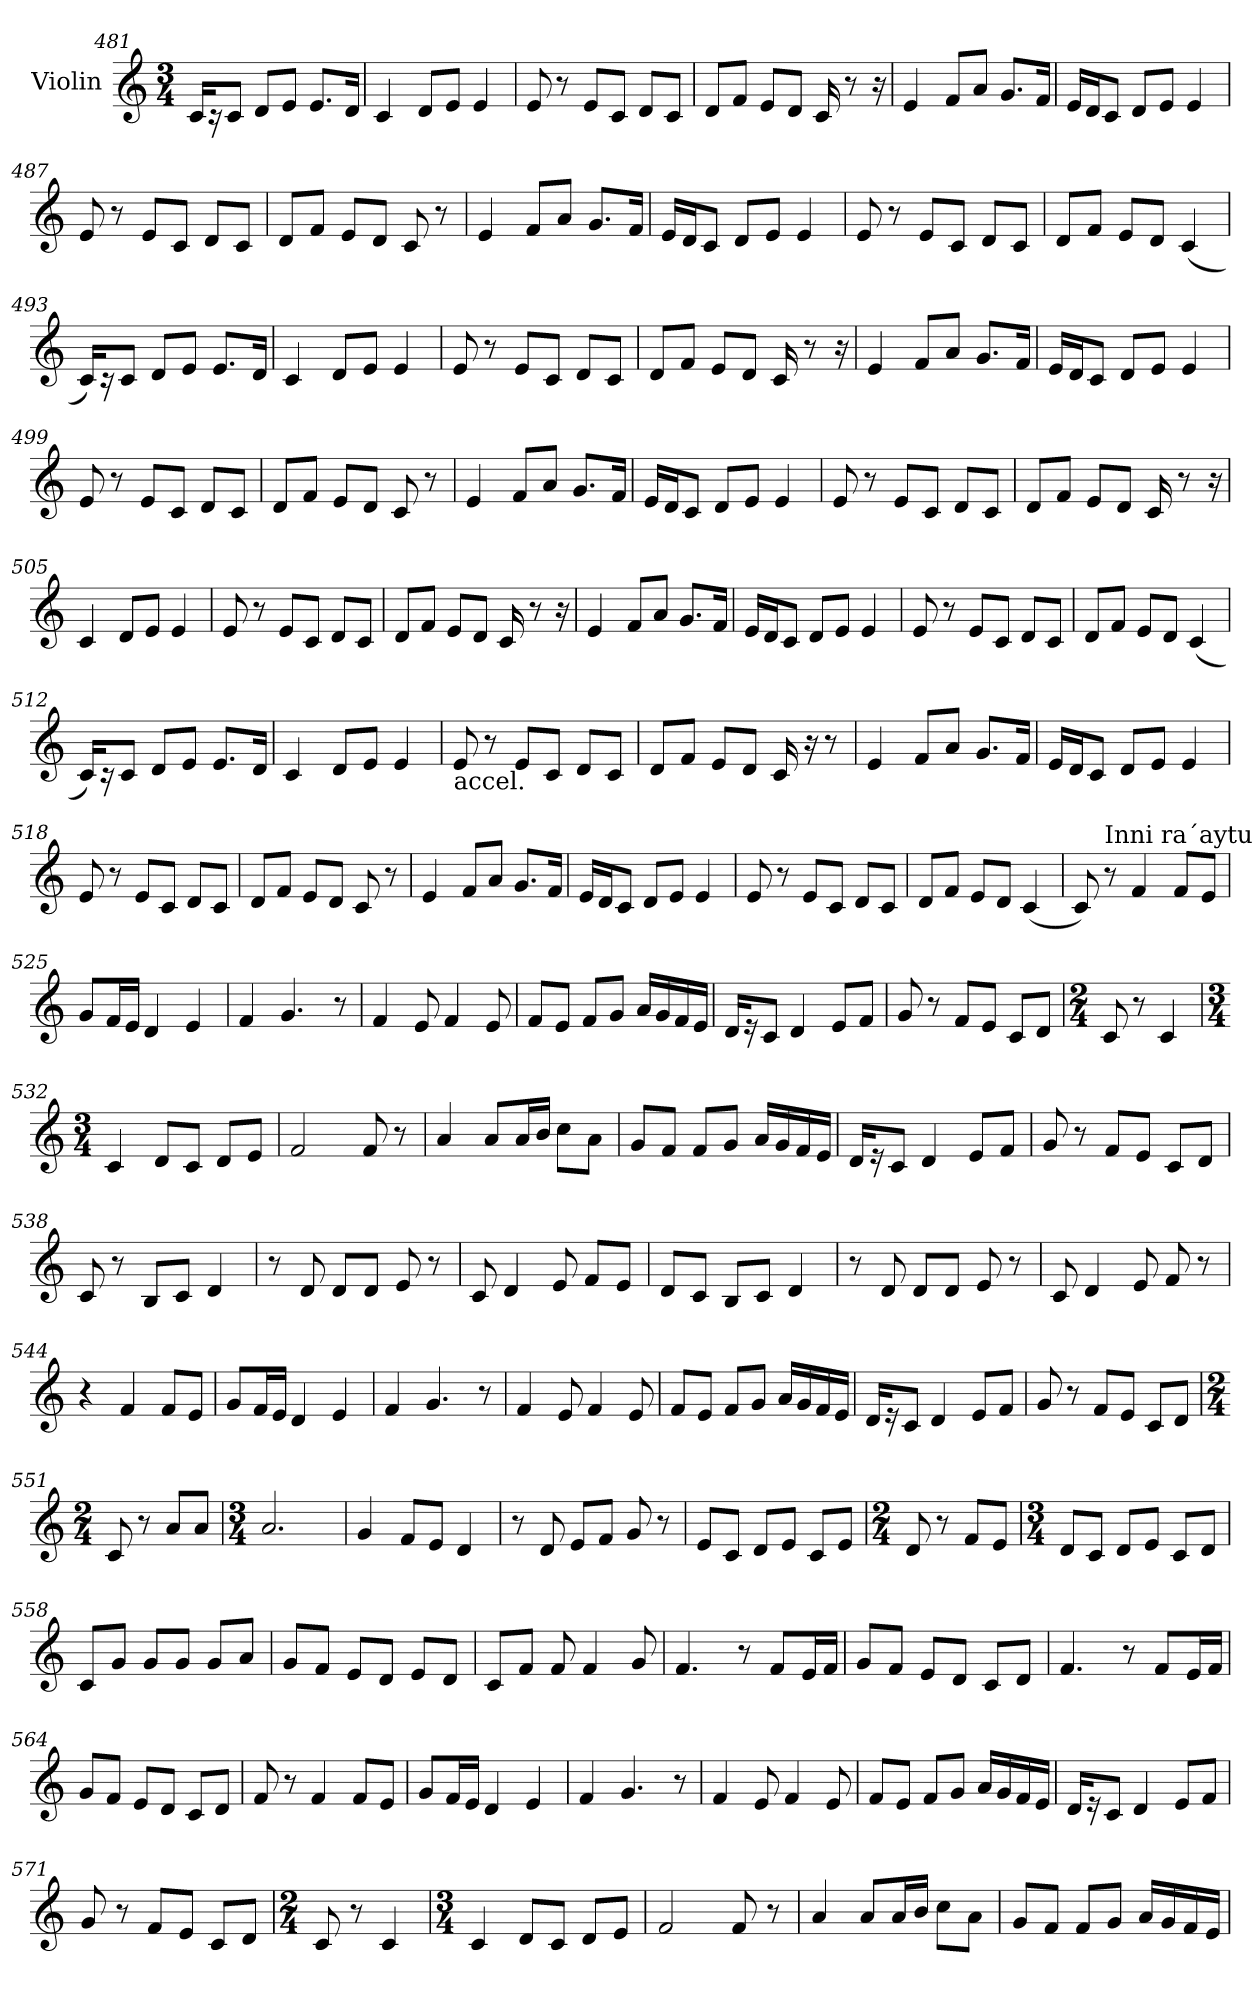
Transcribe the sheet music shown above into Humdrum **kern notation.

**kern
*part1
*staff1
*I"Violin
*clefG2
*k[]
*C:
*M3/4
=481
16c/KL
16r
8c/J
8d/L
8e/J
8.e/L
16d/Jk
!!LO:PB:g=z
=482
4c/
8d/L
8e/J
4e/
!!LO:PB:g=z
=483
8e/
8r
8e/L
8c/J
8d/L
8c/J
=484
8d/L
8f/J
8e/L
8d/J
16c/
8r
16r
=485
4e/
8f/L
8a/J
8.g/L
16f/Jk
=486
16e/LL
16d/J
8c/J
8d/L
8e/J
4e/
=487
8e/
8r
8e/L
8c/J
8d/L
8c/J
!!LO:PB:g=z
=488
8d/L
8f/J
8e/L
8d/J
8c/
8r
=489
4e/
8f/L
8a/J
8.g/L
16f/Jk
=490
16e/LL
16d/J
8c/J
8d/L
8e/J
4e/
=491
8e/
8r
8e/L
8c/J
8d/L
8c/J
=492
8d/L
8f/J
8e/L
8d/J
(4c/
=493
16c/KL)
16r
8c/J
8d/L
8e/J
8.e/L
16d/Jk
!!LO:PB:g=z
=494
4c/
8d/L
8e/J
4e/
!!LO:PB:g=z
=495
8e/
8r
8e/L
8c/J
8d/L
8c/J
=496
8d/L
8f/J
8e/L
8d/J
16c/
8r
16r
=497
4e/
8f/L
8a/J
8.g/L
16f/Jk
=498
16e/LL
16d/J
8c/J
8d/L
8e/J
4e/
=499
8e/
8r
8e/L
8c/J
8d/L
8c/J
!!LO:PB:g=z
=500
8d/L
8f/J
8e/L
8d/J
8c/
8r
!!LO:PB:g=z
=501
4e/
8f/L
8a/J
8.g/L
16f/Jk
=502
16e/LL
16d/J
8c/J
8d/L
8e/J
4e/
=503
8e/
8r
8e/L
8c/J
8d/L
8c/J
=504
8d/L
8f/J
8e/L
8d/J
16c/
8r
16r
!!LO:PB:g=z
=505
4c/
8d/L
8e/J
4e/
=506
8e/
8r
8e/L
8c/J
8d/L
8c/J
!!LO:PB:g=z
=507
8d/L
8f/J
8e/L
8d/J
16c/
8r
16r
=508
4e/
8f/L
8a/J
8.g/L
16f/Jk
=509
16e/LL
16d/J
8c/J
8d/L
8e/J
4e/
=510
8e/
8r
8e/L
8c/J
8d/L
8c/J
=511
8d/L
8f/J
8e/L
8d/J
(4c/
!!LO:PB:g=z
=512
16c/KL)
16r
8c/J
8d/L
8e/J
8.e/L
16d/Jk
!!LO:PB:g=z
=513
4c/
8d/L
8e/J
4e/
=514
!LO:TX:b:t=accel.
8e/
8r
8e/L
8c/J
8d/L
8c/J
=515
8d/L
8f/J
8e/L
8d/J
16c/
16r
8r
=516
4e/
8f/L
8a/J
8.g/L
16f/Jk
=517
16e/LL
16d/J
8c/J
8d/L
8e/J
4e/
!!LO:PB:g=z
=518
8e/
8r
8e/L
8c/J
8d/L
8c/J
!!LO:PB:g=z
=519
8d/L
8f/J
8e/L
8d/J
8c/
8r
=520
4e/
8f/L
8a/J
8.g/L
16f/Jk
=521
16e/LL
16d/J
8c/J
8d/L
8e/J
4e/
=522
8e/
8r
8e/L
8c/J
8d/L
8c/J
!!LO:PB:g=z
=523
8d/L
8f/J
8e/L
8d/J
(4c/
=524
*MM70
8c/)
!LO:TX:a:t=Inni ra´aytu
8r
4f/
8f/L
8e/J
!!LO:PB:g=z
=525
8g/L
16f/L
16e/JJ
4d/
4e/
=526
4f/
4.g/
8r
=527
4f/
8e/
4f/
8e/
=528
8f/L
8e/J
8f/L
8g/J
16a/LL
16g/
16f/
16e/JJ
=529
16d/KL
16r
8c/J
4d/
8e/L
8f/J
!!LO:PB:g=z
=530
8g/
8r
8f/L
8e/J
8c/L
8d/J
!!LO:PB:g=z
=531
*M2/4
8c/
8r
4c/
=532
*M3/4
4c/
8d/L
8c/J
8d/L
8e/J
=533
2f/
8f/
8r
=534
4a/
8a/L
16a/L
16b/JJ
8cc\L
8a\J
=535
8g/L
8f/J
8f/L
8g/J
16a/LL
16g/
16f/
16e/JJ
!!LO:PB:g=z
=536
16d/KL
16r
8c/J
4d/
8e/L
8f/J
=537
8g/
8r
8f/L
8e/J
8c/L
8d/J
=538
8c/
8r
8B/L
8c/J
4d/
=539
8r
8d/
8d/L
8d/J
8e/
8r
=540
8c/
4d/
8e/
8f/L
8e/J
!!LO:PB:g=z
=541
8d/L
8c/J
8B/L
8c/J
4d/
=542
8r
8d/
8d/L
8d/J
8e/
8r
!!LO:PB:g=z
=543
8c/
4d/
8e/
8f/
8r
=544
4r
4f/
8f/L
8e/J
=545
8g/L
16f/L
16e/JJ
4d/
4e/
=546
4f/
4.g/
8r
!!LO:PB:g=z
=547
4f/
8e/
4f/
8e/
=548
8f/L
8e/J
8f/L
8g/J
16a/LL
16g/
16f/
16e/JJ
!!LO:PB:g=z
=549
16d/KL
16r
8c/J
4d/
8e/L
8f/J
=550
8g/
8r
8f/L
8e/J
8c/L
8d/J
=551
*M2/4
8c/
8r
8a/L
8a/J
=552
*M3/4
2.a/
!!LO:PB:g=z
=553
4g/
8f/L
8e/J
4d/
=554
8r
8d/
8e/L
8f/J
8g/
8r
!!LO:PB:g=z
=555
8e/L
8c/J
8d/L
8e/J
8c/L
8e/J
=556
*M2/4
8d/
8r
8f/L
8e/J
=557
*M3/4
8d/L
8c/J
8d/L
8e/J
8c/L
8d/J
=558
8c/L
8g/J
8g/L
8g/J
8g/L
8a/J
!!LO:PB:g=z
=559
8g/L
8f/J
8e/L
8d/J
8e/L
8d/J
=560
8c/L
8f/J
8f/
4f/
8g/
!!LO:PB:g=z
=561
4.f/
8r
8f/L
16e/L
16f/JJ
=562
8g/L
8f/J
8e/L
8d/J
8c/L
8d/J
=563
4.f/
8r
8f/L
16e/L
16f/JJ
=564
8g/L
8f/J
8e/L
8d/J
8c/L
8d/J
!!LO:PB:g=z
=565
8f/
8r
4f/
8f/L
8e/J
=566
8g/L
16f/L
16e/JJ
4d/
4e/
!!LO:PB:g=z
=567
4f/
4.g/
8r
=568
4f/
8e/
4f/
8e/
=569
8f/L
8e/J
8f/L
8g/J
16a/LL
16g/
16f/
16e/JJ
=570
16d/KL
16r
8c/J
4d/
8e/L
8f/J
!!LO:PB:g=z
=571
8g/
8r
8f/L
8e/J
8c/L
8d/J
=572
*M2/4
8c/
8r
4c/
!!LO:PB:g=z
=573
*M3/4
4c/
8d/L
8c/J
8d/L
8e/J
=574
2f/
8f/
8r
=575
4a/
8a/L
16a/L
16b/JJ
8cc\L
8a\J
=576
8g/L
8f/J
8f/L
8g/J
16a/LL
16g/
16f/
16e/JJ
=
*-
